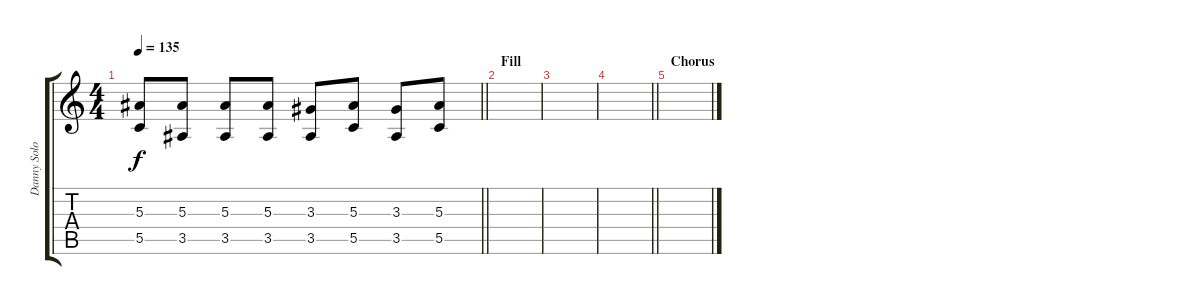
\track ("Danny Solo Backing" "Danny Solo") {instrument distortionguitar}
\staff {score tabs}
\tuning (D4 A3 F3 C3 G2 C2) {hide}
\ts (4 4)
\tempo 135
\clef g2
\barLineRight lightlight
\ks c
(5.3 5.5).8{dy f} (5.3 3.5).8 (5.3 3.5).8 (5.3 3.5).8 (3.3 3.5).8 (5.3 5.5).8 (3.3 3.5).8 (5.3 5.5).8 |
\section ("" "Fill")
|
|
\barLineRight lightlight
|
\section ("" "Chorus")
